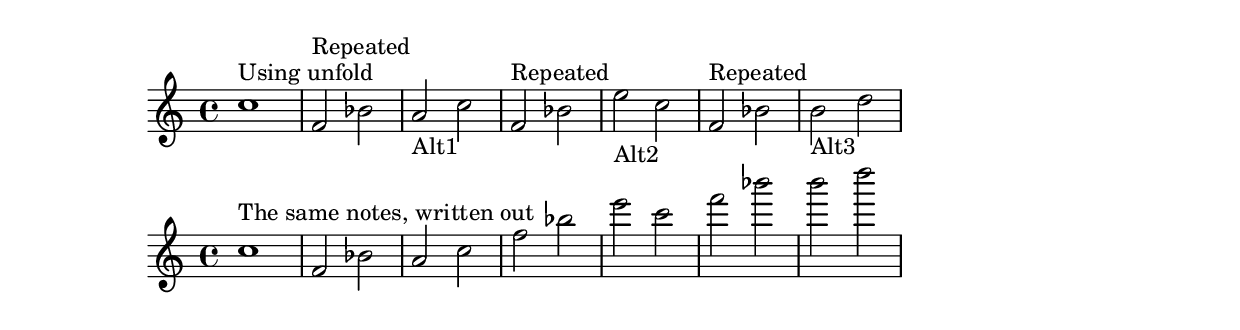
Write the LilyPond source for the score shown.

\header {
  texidoc = "Using repeat unfold within a relative block gives a
different result from writing the notes out in full.  The first
system has all the notes within the stave.  In the second, the
notes get progressively higher."
  }
\version "2.19.21"

\relative {
  c''1^"Using unfold"
  \repeat unfold 3 { f,2^"Repeated" bes2 }
  \alternative { { a2_"Alt1" c } { e_"Alt2" c } { b_"Alt3" d } }
}

\relative {
  c''1^"The same notes, written out"
  f,2 bes2 a2 c f2 bes2 e c f2 bes2 b d
}
